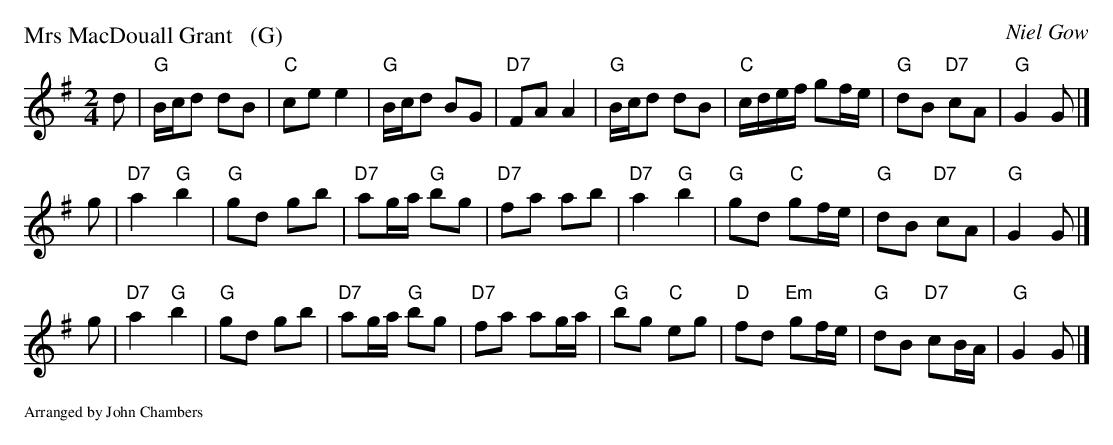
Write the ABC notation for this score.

X:1
P: Mrs MacDouall Grant   (G)
C: Niel Gow
M: 2/4
L: 1/16
K: G
d2 \
| "G"Bcd2 d2B2 | "C"c2e2 e4 | "G"Bcd2 B2G2 | "D7"F2A2 A4 \
| "G"Bcd2 d2B2 | "C"cdef g2fe | "G"d2B2 "D7"c2A2 | "G"G4 G2 |]
g2 \
| "D7"a4 "G"b4 | "G"g2d2 g2b2 | "D7"a2ga "G"b2g2 | "D7"f2a2 a2b2 \
| "D7"a4 "G"b4 | "G"g2d2 "C"g2fe | "G"d2B2 "D7"c2A2 | "G"G4 G2 |]
g2 \
| "D7"a4 "G"b4 | "G"g2d2 g2b2 | "D7"a2ga "G"b2g2 | "D7"f2a2 a2ga \
| "G"b2g2 "C"e2g2 | "D"f2d2 "Em"g2fe | "G"d2B2 "D7"c2BA | "G"G4 G2 |]
